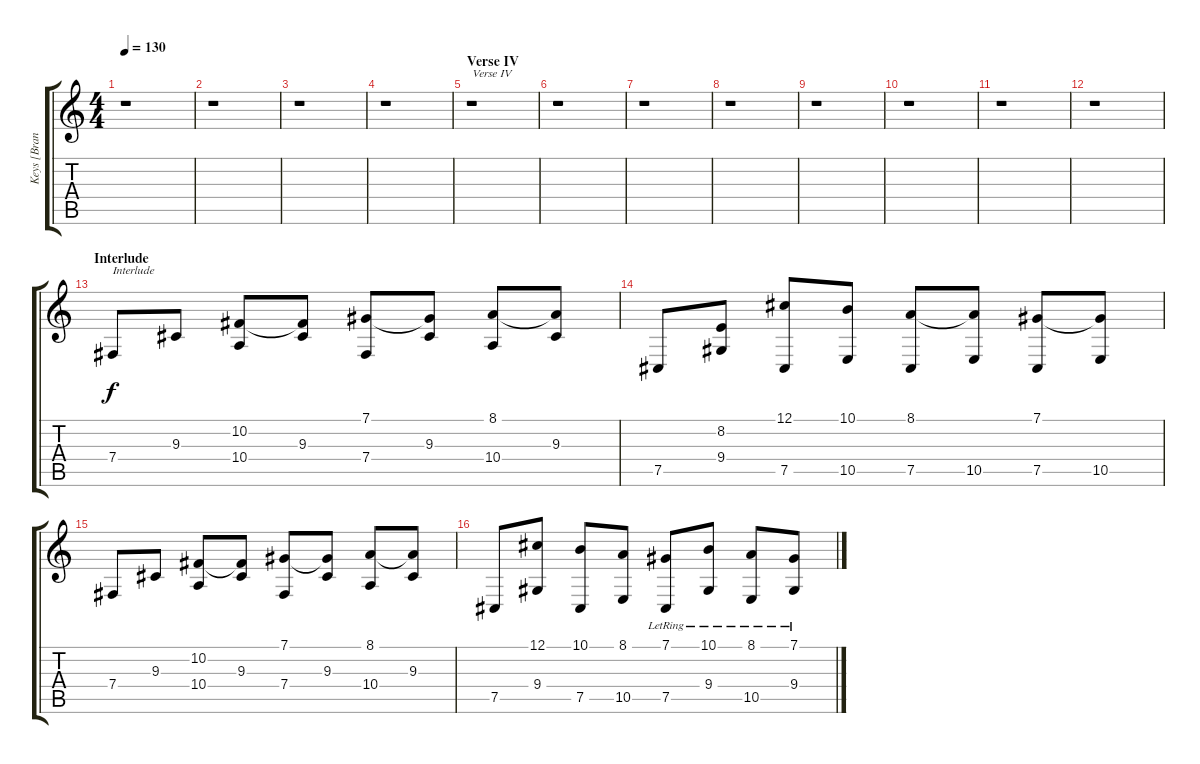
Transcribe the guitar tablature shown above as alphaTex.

\track ("Keys [Brandstrom]" "Keys [Bran") {instrument acousticgrandpiano}
\staff {score tabs}
\tuning (Db4 Ab3 E3 B2 Gb2 Db2) {hide}
\ts (4 4)
\tempo 130
\clef g2
\ks c
r.1{dy f} |
r.1 |
r.1 |
r.1 |
\section ("" "Verse IV")
r.1{txt "Verse IV"} |
r.1 |
r.1 |
r.1 |
r.1 |
r.1 |
r.1 |
r.1 |
\section ("" "Interlude")
7.4.8{txt "Interlude" instrument pizzicatostrings} 9.3.8 (10.2 10.4).8 (10.2{t} 9.3).8 (7.1 7.4).8 (7.1{t} 9.3).8 (8.1 10.4).8 (8.1{t} 9.3).8 |
7.5.8 (8.2 9.4).8 (12.1 7.5).8 (10.1 10.5).8 (8.1 7.5).8 (8.1{t} 10.5).8 (7.1 7.5).8 (7.1{t} 10.5).8 |
7.4.8 9.3.8 (10.2 10.4).8 (10.2{t} 9.3).8 (7.1 7.4).8 (7.1{t} 9.3).8 (8.1 10.4).8 (8.1{t} 9.3).8 |
7.5.8 (12.1 9.4).8 (10.1 7.5).8 (8.1 10.5).8 (7.1 7.5{lr}).8 (10.1 9.4{lr}).8 (8.1{lr} 10.5{lr}).8 (7.1{lr} 9.4{lr}).8
